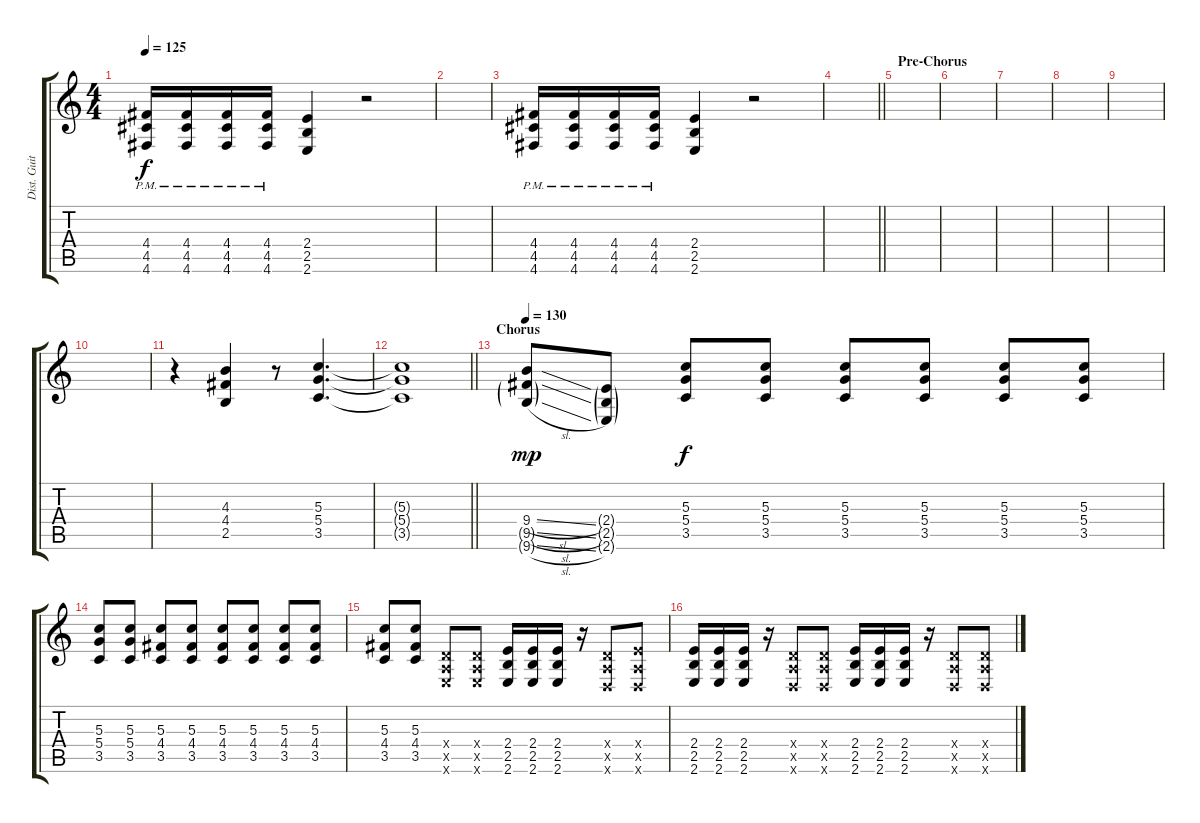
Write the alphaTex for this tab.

\track ("Dist. Guitar 1" "Dist. Guit") {instrument distortionguitar}
\staff {score tabs}
\tuning (E4 B3 G3 D3 A2 D2) {hide}
\ts (4 4)
\tempo 125
\clef g2
\ks c
(4.4 4.5 4.6{pm}).16{dy f} (4.4 4.5 4.6{pm}).16 (4.4 4.5 4.6{pm}).16 (4.4 4.5 4.6{pm}).16 (2.4 2.5 2.6).4 r.2 |
|
(4.4 4.5 4.6{pm}).16 (4.4 4.5 4.6{pm}).16 (4.4 4.5 4.6{pm}).16 (4.4 4.5 4.6{pm}).16 (2.4 2.5 2.6).4 r.2 |
\barLineRight lightlight
|
\section ("" "Pre-Chorus")
|
|
|
|
|
|
r.4 (4.3 4.4 2.5).4{volume 12} r.8 (5.3 5.4 3.5).4{d} |
\barLineRight lightlight
(5.3{t} 5.4{t} 3.5{t}).1 |
\section ("" "Chorus")
\tempo 130
(9.4{sl} 9.5{sl g} 9.6{sl g}).8{dy mp} (2.4{g} 2.5{g} 2.6{g}).8 (5.3 5.4 3.5).8{dy f} (5.3 5.4 3.5).8 (5.3 5.4 3.5).8 (5.3 5.4 3.5).8 (5.3 5.4 3.5).8 (5.3 5.4 3.5).8 |
(5.3 5.4 3.5).8 (5.3 5.4 3.5).8 (5.3 4.4 3.5).8 (5.3 4.4 3.5).8 (5.3 4.4 3.5).8 (5.3 4.4 3.5).8 (5.3 4.4 3.5).8 (5.3 4.4 3.5).8 |
(5.3 4.4 3.5).8 (5.3 4.4 3.5).8 (0.4{x} 0.5{x} 2.6{x}).8 (0.4{x} 0.5{x} 2.6{x}).8 (2.4 2.5 2.6).16 (2.4 2.5 2.6).16 (2.4 2.5 2.6).16 r.16 (0.4{x} 0.5{x} 0.6{x}).8 (2.4{x} 0.5{x} 0.6{x}).8 |
(2.4 2.5 2.6).16 (2.4 2.5 2.6).16 (2.4 2.5 2.6).16 r.16 (0.4{x} 0.5{x} 0.6{x}).8 (0.4{x} 0.5{x} 0.6{x}).8 (2.4 2.5 2.6).16 (2.4 2.5 2.6).16 (2.4 2.5 2.6).16 r.16 (0.4{x} 0.5{x} 0.6{x}).8 (0.4{x} 0.5{x} 0.6{x}).8
